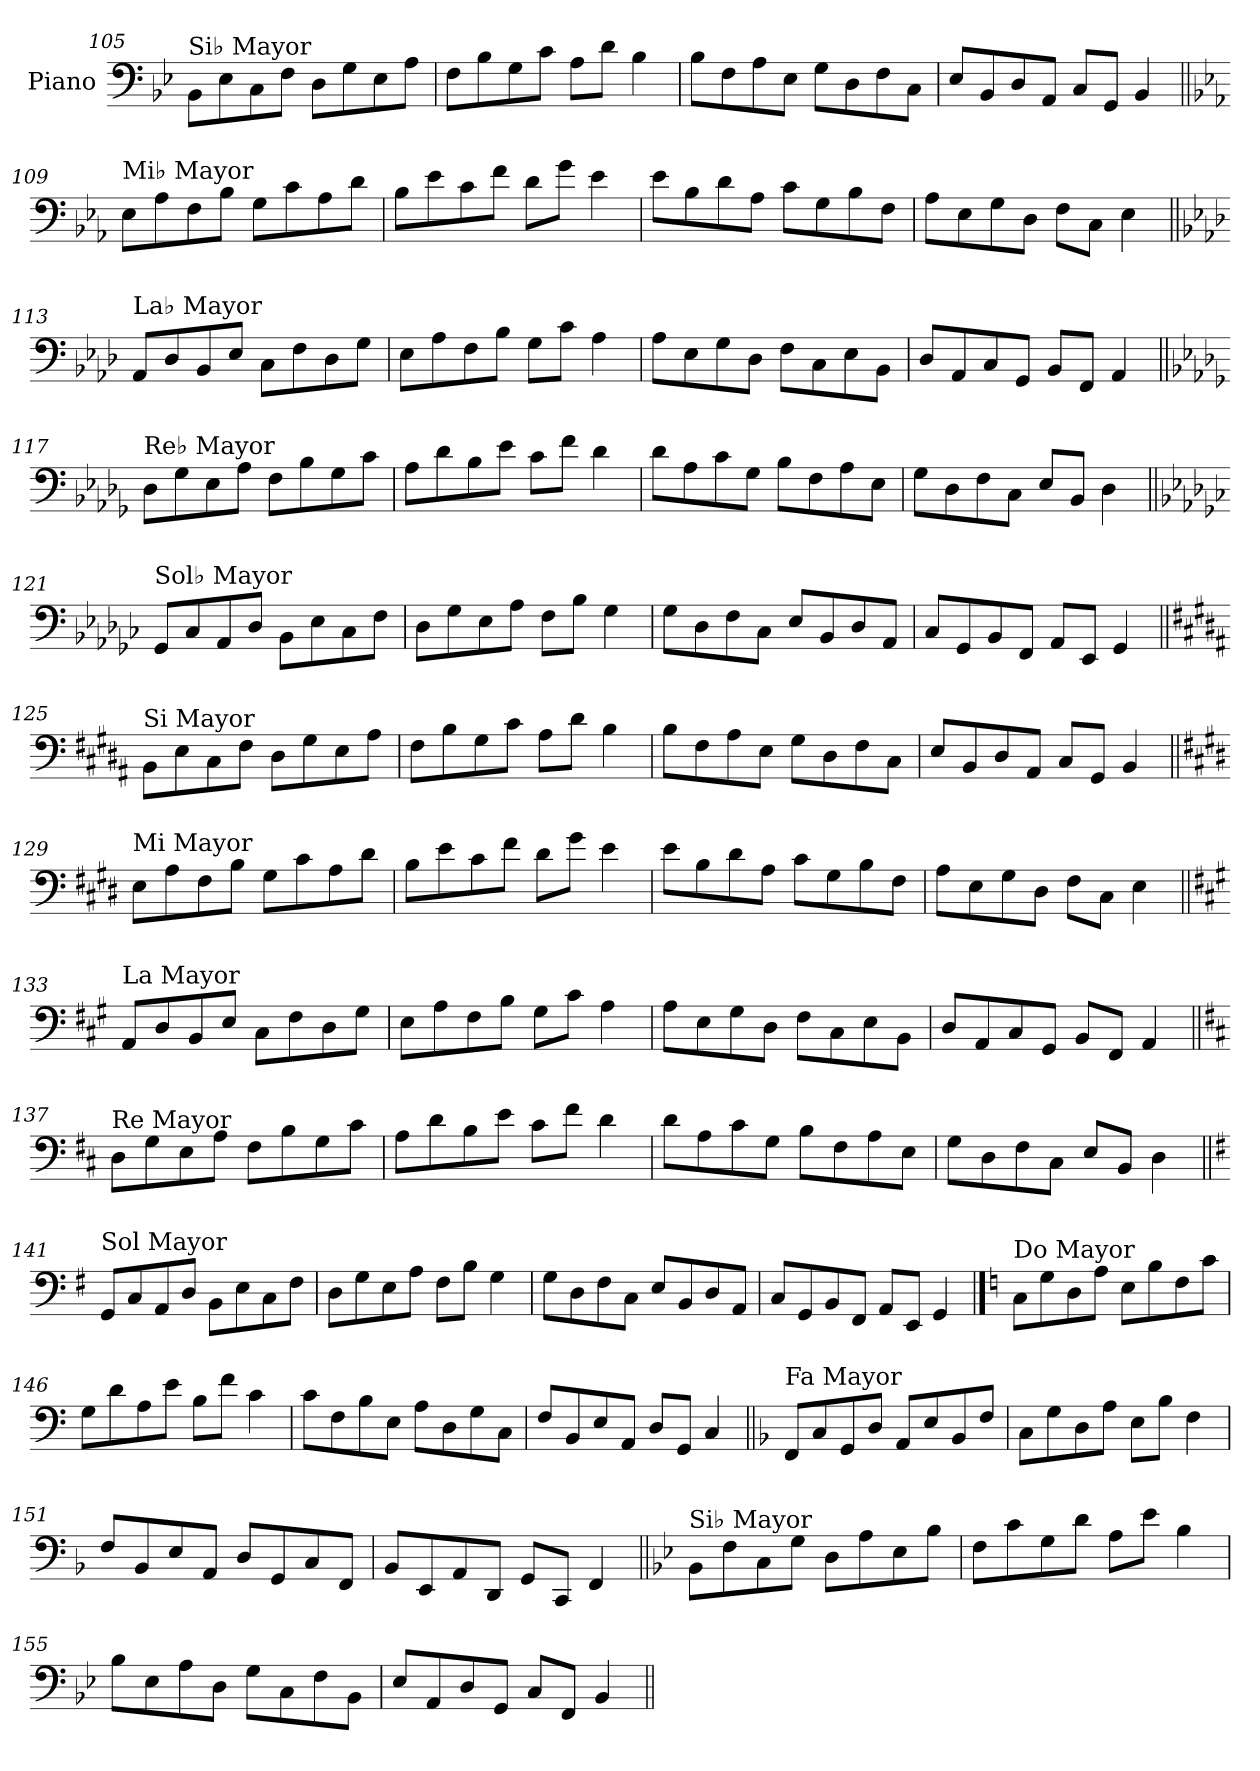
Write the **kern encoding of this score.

**kern
*part1
*staff1
*I"Piano
*I'Pno.
!!LO:LB:g=z
*clefF4
*k[b-e-]
=105
!LO:TX:a:t=Si♭ Mayor
8BB-\L
8E-\
8C\
8F\J
8D\L
8G\
8E-\
8A\J
=106
8F\L
8B-\
8G\
8c\J
8A\L
8d\J
4B-\
=107
8B-\L
8F\
8A\
8E-\J
8G\L
8D\
8F\
8C\J
=108
8E-/L
8BB-/
8D/
8AA/J
8C/L
8GG/J
4BB-/
!!LO:LB:g=z
=109||
*k[b-e-a-]
!LO:TX:a:t=Mi♭ Mayor
8E-\L
8A-\
8F\
8B-\J
8G\L
8c\
8A-\
8d\J
=110
8B-\L
8e-\
8c\
8f\J
8d\L
8g\J
4e-\
=111
8e-\L
8B-\
8d\
8A-\J
8c\L
8G\
8B-\
8F\J
=112
8A-\L
8E-\
8G\
8D\J
8F\L
8C\J
4E-\
!!LO:LB:g=z
=113||
*k[b-e-a-d-]
!LO:TX:a:t=La♭ Mayor
8AA-/L
8D-/
8BB-/
8E-/J
8C\L
8F\
8D-\
8G\J
=114
8E-\L
8A-\
8F\
8B-\J
8G\L
8c\J
4A-\
=115
8A-\L
8E-\
8G\
8D-\J
8F\L
8C\
8E-\
8BB-\J
=116
8D-/L
8AA-/
8C/
8GG/J
8BB-/L
8FF/J
4AA-/
!!LO:LB:g=z
=117||
*k[b-e-a-d-g-]
!LO:TX:a:t=Re♭ Mayor
8D-\L
8G-\
8E-\
8A-\J
8F\L
8B-\
8G-\
8c\J
=118
8A-\L
8d-\
8B-\
8e-\J
8c\L
8f\J
4d-\
=119
8d-\L
8A-\
8c\
8G-\J
8B-\L
8F\
8A-\
8E-\J
=120
8G-\L
8D-\
8F\
8C\J
8E-/L
8BB-/J
4D-\
!!LO:LB:g=z
=121||
*k[b-e-a-d-g-c-]
!LO:TX:a:t=Sol♭ Mayor
8GG-/L
8C-/
8AA-/
8D-/J
8BB-\L
8E-\
8C-\
8F\J
=122
8D-\L
8G-\
8E-\
8A-\J
8F\L
8B-\J
4G-\
=123
8G-\L
8D-\
8F\
8C-\J
8E-/L
8BB-/
8D-/
8AA-/J
=124
8C-/L
8GG-/
8BB-/
8FF/J
8AA-/L
8EE-/J
4GG-/
!!LO:LB:g=z
=125||
*k[f#c#g#d#a#]
!LO:TX:a:t=Si Mayor
8BB\L
8E\
8C#\
8F#\J
8D#\L
8G#\
8E\
8A#\J
=126
8F#\L
8B\
8G#\
8c#\J
8A#\L
8d#\J
4B\
=127
8B\L
8F#\
8A#\
8E\J
8G#\L
8D#\
8F#\
8C#\J
=128
8E/L
8BB/
8D#/
8AA#/J
8C#/L
8GG#/J
4BB/
!!LO:LB:g=z
=129||
*k[f#c#g#d#]
!LO:TX:a:t=Mi Mayor
8E\L
8A\
8F#\
8B\J
8G#\L
8c#\
8A\
8d#\J
=130
8B\L
8e\
8c#\
8f#\J
8d#\L
8g#\J
4e\
=131
8e\L
8B\
8d#\
8A\J
8c#\L
8G#\
8B\
8F#\J
=132
8A\L
8E\
8G#\
8D#\J
8F#\L
8C#\J
4E\
!!LO:LB:g=z
=133||
*k[f#c#g#]
!LO:TX:a:t=La Mayor
8AA/L
8D/
8BB/
8E/J
8C#\L
8F#\
8D\
8G#\J
=134
8E\L
8A\
8F#\
8B\J
8G#\L
8c#\J
4A\
=135
8A\L
8E\
8G#\
8D\J
8F#\L
8C#\
8E\
8BB\J
=136
8D/L
8AA/
8C#/
8GG#/J
8BB/L
8FF#/J
4AA/
!!LO:LB:g=z
=137||
*k[f#c#]
!LO:TX:a:t=Re Mayor
8D\L
8G\
8E\
8A\J
8F#\L
8B\
8G\
8c#\J
=138
8A\L
8d\
8B\
8e\J
8c#\L
8f#\J
4d\
=139
8d\L
8A\
8c#\
8G\J
8B\L
8F#\
8A\
8E\J
=140
8G\L
8D\
8F#\
8C#\J
8E/L
8BB/J
4D\
!!LO:LB:g=z
=141||
*k[f#]
!LO:TX:a:t=Sol Mayor
8GG/L
8C/
8AA/
8D/J
8BB\L
8E\
8C\
8F#\J
=142
8D\L
8G\
8E\
8A\J
8F#\L
8B\J
4G\
=143
8G\L
8D\
8F#\
8C\J
8E/L
8BB/
8D/
8AA/J
=144
8C/L
8GG/
8BB/
8FF#/J
8AA/L
8EE/J
4GG/
!!LO:PB:g=z
==145
*k[]
!LO:TX:a:t=Do Mayor
8C\L
8G\
8D\
8A\J
8E\L
8B\
8F\
8c\J
=146
8G\L
8d\
8A\
8e\J
8B\L
8f\J
4c\
=147
8c\L
8F\
8B\
8E\J
8A\L
8D\
8G\
8C\J
=148
8F/L
8BB/
8E/
8AA/J
8D/L
8GG/J
4C/
!!LO:LB:g=z
=149||
*k[b-]
!LO:TX:a:t=Fa Mayor
8FF/L
8C/
8GG/
8D/J
8AA/L
8E/
8BB-/
8F/J
=150
8C\L
8G\
8D\
8A\J
8E\L
8B-\J
4F\
=151
8F/L
8BB-/
8E/
8AA/J
8D/L
8GG/
8C/
8FF/J
=152
8BB-/L
8EE/
8AA/
8DD/J
8GG/L
8CC/J
4FF/
!!LO:LB:g=z
=153||
*k[b-e-]
!LO:TX:a:t=Si♭ Mayor
8BB-\L
8F\
8C\
8G\J
8D\L
8A\
8E-\
8B-\J
=154
8F\L
8c\
8G\
8d\J
8A\L
8e-\J
4B-\
=155
8B-\L
8E-\
8A\
8D\J
8G\L
8C\
8F\
8BB-\J
=156
8E-/L
8AA/
8D/
8GG/J
8C/L
8FF/J
4BB-/
=||
*-
